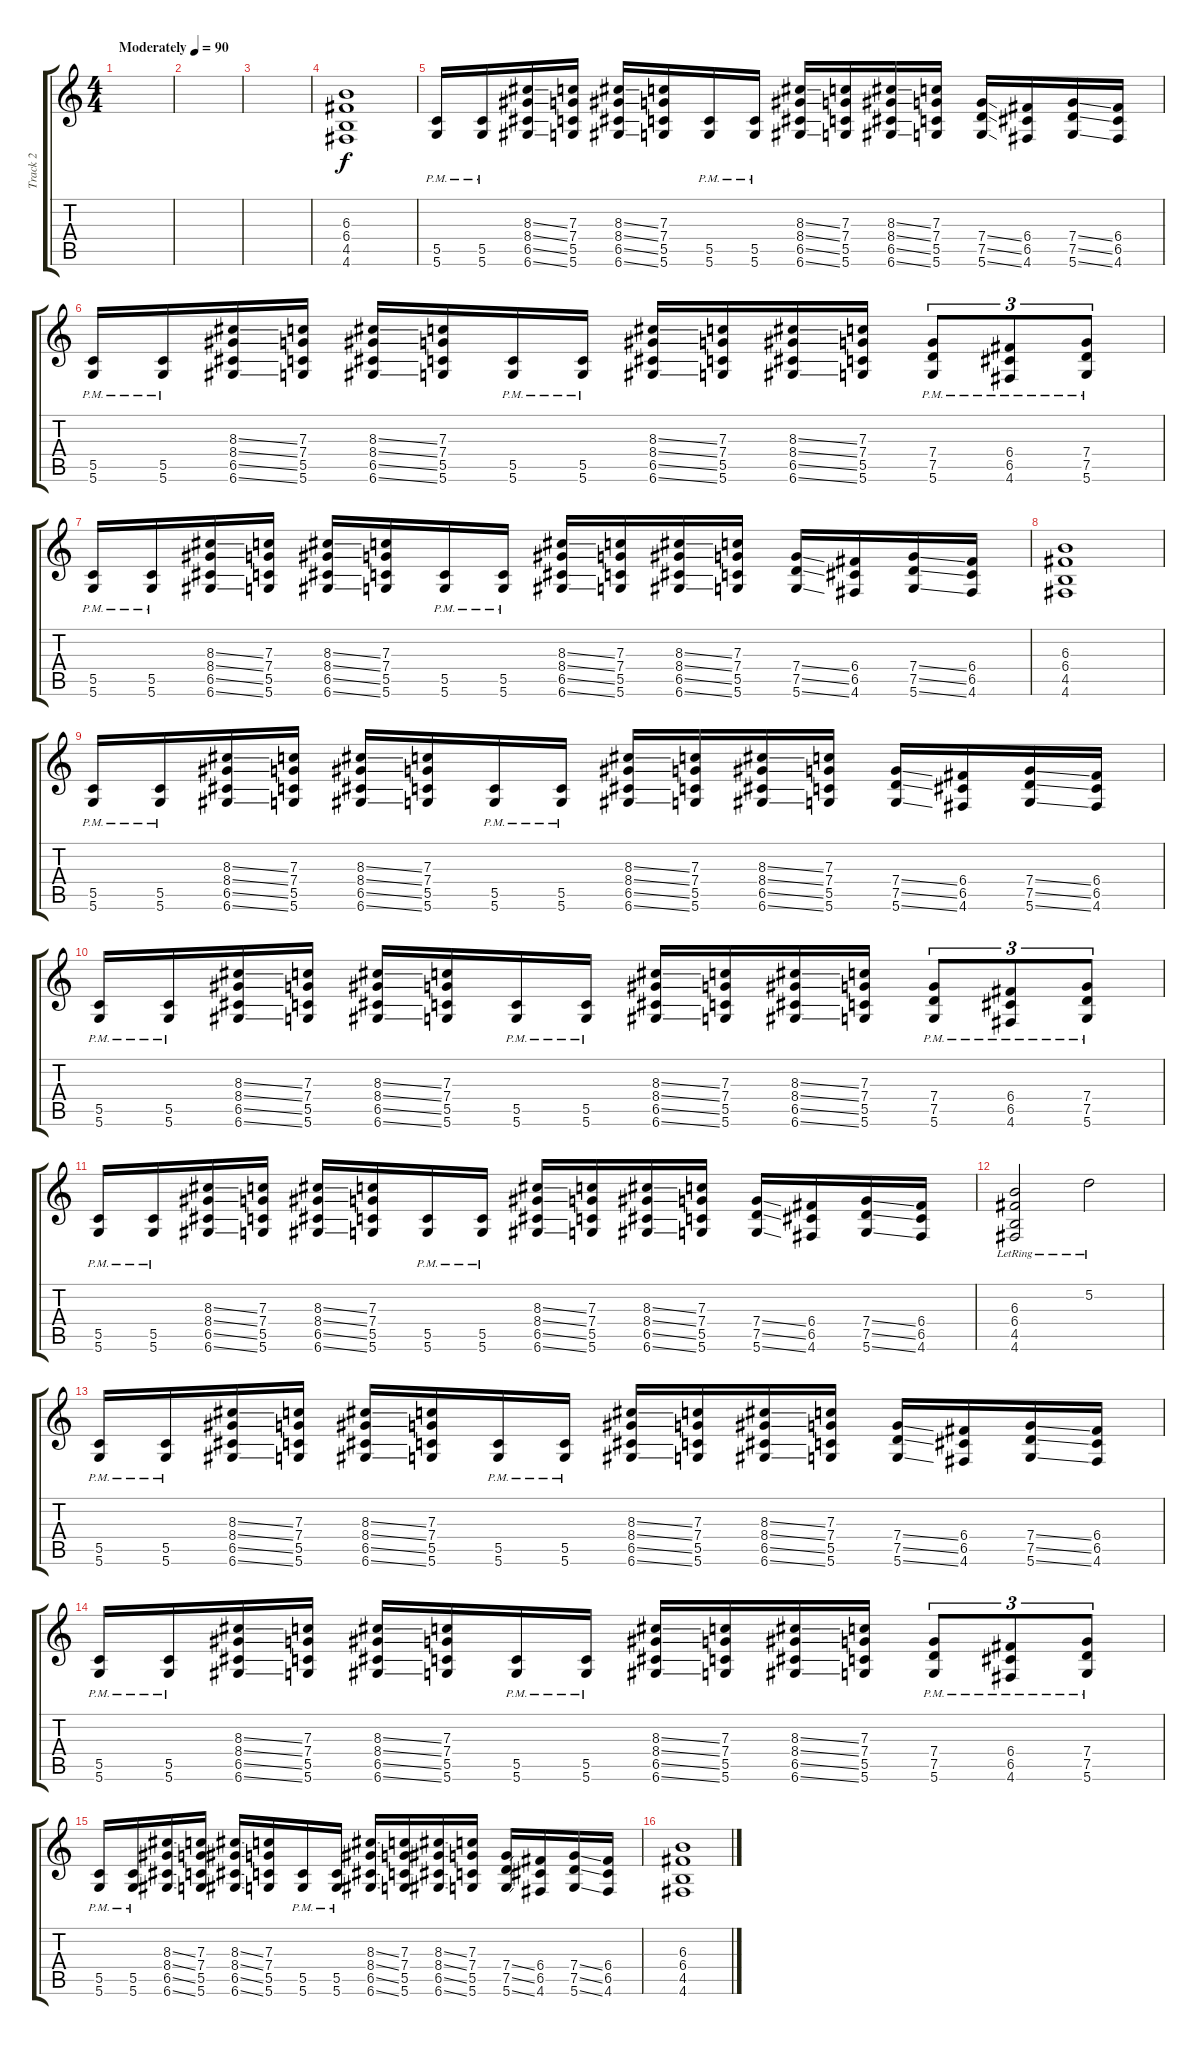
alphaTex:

\track ("Track 2" "Track 2") {instrument distortionguitar}
\staff {score tabs}
\tuning (D4 A3 F3 C3 G2 D2) {hide}
\ts (4 4)
\tempo (90 "Moderately")
\clef g2
\ks c
|
|
|
(6.3 6.4 4.5 4.6).1 |
(5.5{pm} 5.6{pm}).16 (5.5{pm} 5.6{pm}).16 (8.3{ss} 8.4{ss} 6.5{ss} 6.6{ss}).16 (7.3 7.4 5.5 5.6).16 (8.3{ss} 8.4{ss} 6.5{ss} 6.6{ss}).16 (7.3 7.4 5.5 5.6).16 (5.5{pm} 5.6{pm}).16 (5.5{pm} 5.6{pm}).16 (8.3{ss} 8.4{ss} 6.5{ss} 6.6{ss}).16 (7.3 7.4 5.5 5.6).16 (8.3{ss} 8.4{ss} 6.5{ss} 6.6{ss}).16 (7.3 7.4 5.5 5.6).16 (7.4{ss} 7.5{ss} 5.6{ss}).16 (6.4 6.5 4.6).16 (7.4{ss} 7.5{ss} 5.6{ss}).16 (6.4 6.5 4.6).16 |
(5.5{pm} 5.6{pm}).16 (5.5{pm} 5.6{pm}).16 (8.3{ss} 8.4{ss} 6.5{ss} 6.6{ss}).16 (7.3 7.4 5.5 5.6).16 (8.3{ss} 8.4{ss} 6.5{ss} 6.6{ss}).16 (7.3 7.4 5.5 5.6).16 (5.5{pm} 5.6{pm}).16 (5.5{pm} 5.6{pm}).16 (8.3{ss} 8.4{ss} 6.5{ss} 6.6{ss}).16 (7.3 7.4 5.5 5.6).16 (8.3{ss} 8.4{ss} 6.5{ss} 6.6{ss}).16 (7.3 7.4 5.5 5.6).16 (7.4{pm} 7.5{pm} 5.6{pm}).8{tu (3 2)} (6.4{pm} 6.5{pm} 4.6{pm}).8{tu (3 2)} (7.4{pm} 7.5{pm} 5.6{pm}).8{tu (3 2)} |
(5.5{pm} 5.6{pm}).16 (5.5{pm} 5.6{pm}).16 (8.3{ss} 8.4{ss} 6.5{ss} 6.6{ss}).16 (7.3 7.4 5.5 5.6).16 (8.3{ss} 8.4{ss} 6.5{ss} 6.6{ss}).16 (7.3 7.4 5.5 5.6).16 (5.5{pm} 5.6{pm}).16 (5.5{pm} 5.6{pm}).16 (8.3{ss} 8.4{ss} 6.5{ss} 6.6{ss}).16 (7.3 7.4 5.5 5.6).16 (8.3{ss} 8.4{ss} 6.5{ss} 6.6{ss}).16 (7.3 7.4 5.5 5.6).16 (7.4{ss} 7.5{ss} 5.6{ss}).16 (6.4 6.5 4.6).16 (7.4{ss} 7.5{ss} 5.6{ss}).16 (6.4 6.5 4.6).16 |
(6.3 6.4 4.5 4.6).1 |
(5.5{pm} 5.6{pm}).16 (5.5{pm} 5.6{pm}).16 (8.3{ss} 8.4{ss} 6.5{ss} 6.6{ss}).16 (7.3 7.4 5.5 5.6).16 (8.3{ss} 8.4{ss} 6.5{ss} 6.6{ss}).16 (7.3 7.4 5.5 5.6).16 (5.5{pm} 5.6{pm}).16 (5.5{pm} 5.6{pm}).16 (8.3{ss} 8.4{ss} 6.5{ss} 6.6{ss}).16 (7.3 7.4 5.5 5.6).16 (8.3{ss} 8.4{ss} 6.5{ss} 6.6{ss}).16 (7.3 7.4 5.5 5.6).16 (7.4{ss} 7.5{ss} 5.6{ss}).16 (6.4 6.5 4.6).16 (7.4{ss} 7.5{ss} 5.6{ss}).16 (6.4 6.5 4.6).16 |
(5.5{pm} 5.6{pm}).16 (5.5{pm} 5.6{pm}).16 (8.3{ss} 8.4{ss} 6.5{ss} 6.6{ss}).16 (7.3 7.4 5.5 5.6).16 (8.3{ss} 8.4{ss} 6.5{ss} 6.6{ss}).16 (7.3 7.4 5.5 5.6).16 (5.5{pm} 5.6{pm}).16 (5.5{pm} 5.6{pm}).16 (8.3{ss} 8.4{ss} 6.5{ss} 6.6{ss}).16 (7.3 7.4 5.5 5.6).16 (8.3{ss} 8.4{ss} 6.5{ss} 6.6{ss}).16 (7.3 7.4 5.5 5.6).16 (7.4{pm} 7.5{pm} 5.6{pm}).8{tu (3 2)} (6.4{pm} 6.5{pm} 4.6{pm}).8{tu (3 2)} (7.4{pm} 7.5{pm} 5.6{pm}).8{tu (3 2)} |
(5.5{pm} 5.6{pm}).16 (5.5{pm} 5.6{pm}).16 (8.3{ss} 8.4{ss} 6.5{ss} 6.6{ss}).16 (7.3 7.4 5.5 5.6).16 (8.3{ss} 8.4{ss} 6.5{ss} 6.6{ss}).16 (7.3 7.4 5.5 5.6).16 (5.5{pm} 5.6{pm}).16 (5.5{pm} 5.6{pm}).16 (8.3{ss} 8.4{ss} 6.5{ss} 6.6{ss}).16 (7.3 7.4 5.5 5.6).16 (8.3{ss} 8.4{ss} 6.5{ss} 6.6{ss}).16 (7.3 7.4 5.5 5.6).16 (7.4{ss} 7.5{ss} 5.6{ss}).16 (6.4 6.5 4.6).16 (7.4{ss} 7.5{ss} 5.6{ss}).16 (6.4 6.5 4.6).16 |
(6.3{lr} 6.4{lr} 4.5{lr} 4.6{lr}).2 5.2{lr}.2 |
(5.5{pm} 5.6{pm}).16 (5.5{pm} 5.6{pm}).16 (8.3{ss} 8.4{ss} 6.5{ss} 6.6{ss}).16 (7.3 7.4 5.5 5.6).16 (8.3{ss} 8.4{ss} 6.5{ss} 6.6{ss}).16 (7.3 7.4 5.5 5.6).16 (5.5{pm} 5.6{pm}).16 (5.5{pm} 5.6{pm}).16 (8.3{ss} 8.4{ss} 6.5{ss} 6.6{ss}).16 (7.3 7.4 5.5 5.6).16 (8.3{ss} 8.4{ss} 6.5{ss} 6.6{ss}).16 (7.3 7.4 5.5 5.6).16 (7.4{ss} 7.5{ss} 5.6{ss}).16 (6.4 6.5 4.6).16 (7.4{ss} 7.5{ss} 5.6{ss}).16 (6.4 6.5 4.6).16 |
(5.5{pm} 5.6{pm}).16 (5.5{pm} 5.6{pm}).16 (8.3{ss} 8.4{ss} 6.5{ss} 6.6{ss}).16 (7.3 7.4 5.5 5.6).16 (8.3{ss} 8.4{ss} 6.5{ss} 6.6{ss}).16 (7.3 7.4 5.5 5.6).16 (5.5{pm} 5.6{pm}).16 (5.5{pm} 5.6{pm}).16 (8.3{ss} 8.4{ss} 6.5{ss} 6.6{ss}).16 (7.3 7.4 5.5 5.6).16 (8.3{ss} 8.4{ss} 6.5{ss} 6.6{ss}).16 (7.3 7.4 5.5 5.6).16 (7.4{pm} 7.5{pm} 5.6{pm}).8{tu (3 2)} (6.4{pm} 6.5{pm} 4.6{pm}).8{tu (3 2)} (7.4{pm} 7.5{pm} 5.6{pm}).8{tu (3 2)} |
(5.5{pm} 5.6{pm}).16 (5.5{pm} 5.6{pm}).16 (8.3{ss} 8.4{ss} 6.5{ss} 6.6{ss}).16 (7.3 7.4 5.5 5.6).16 (8.3{ss} 8.4{ss} 6.5{ss} 6.6{ss}).16 (7.3 7.4 5.5 5.6).16 (5.5{pm} 5.6{pm}).16 (5.5{pm} 5.6{pm}).16 (8.3{ss} 8.4{ss} 6.5{ss} 6.6{ss}).16 (7.3 7.4 5.5 5.6).16 (8.3{ss} 8.4{ss} 6.5{ss} 6.6{ss}).16 (7.3 7.4 5.5 5.6).16 (7.4{ss} 7.5{ss} 5.6{ss}).16 (6.4 6.5 4.6).16 (7.4{ss} 7.5{ss} 5.6{ss}).16 (6.4 6.5 4.6).16 |
(6.3 6.4 4.5 4.6).1
